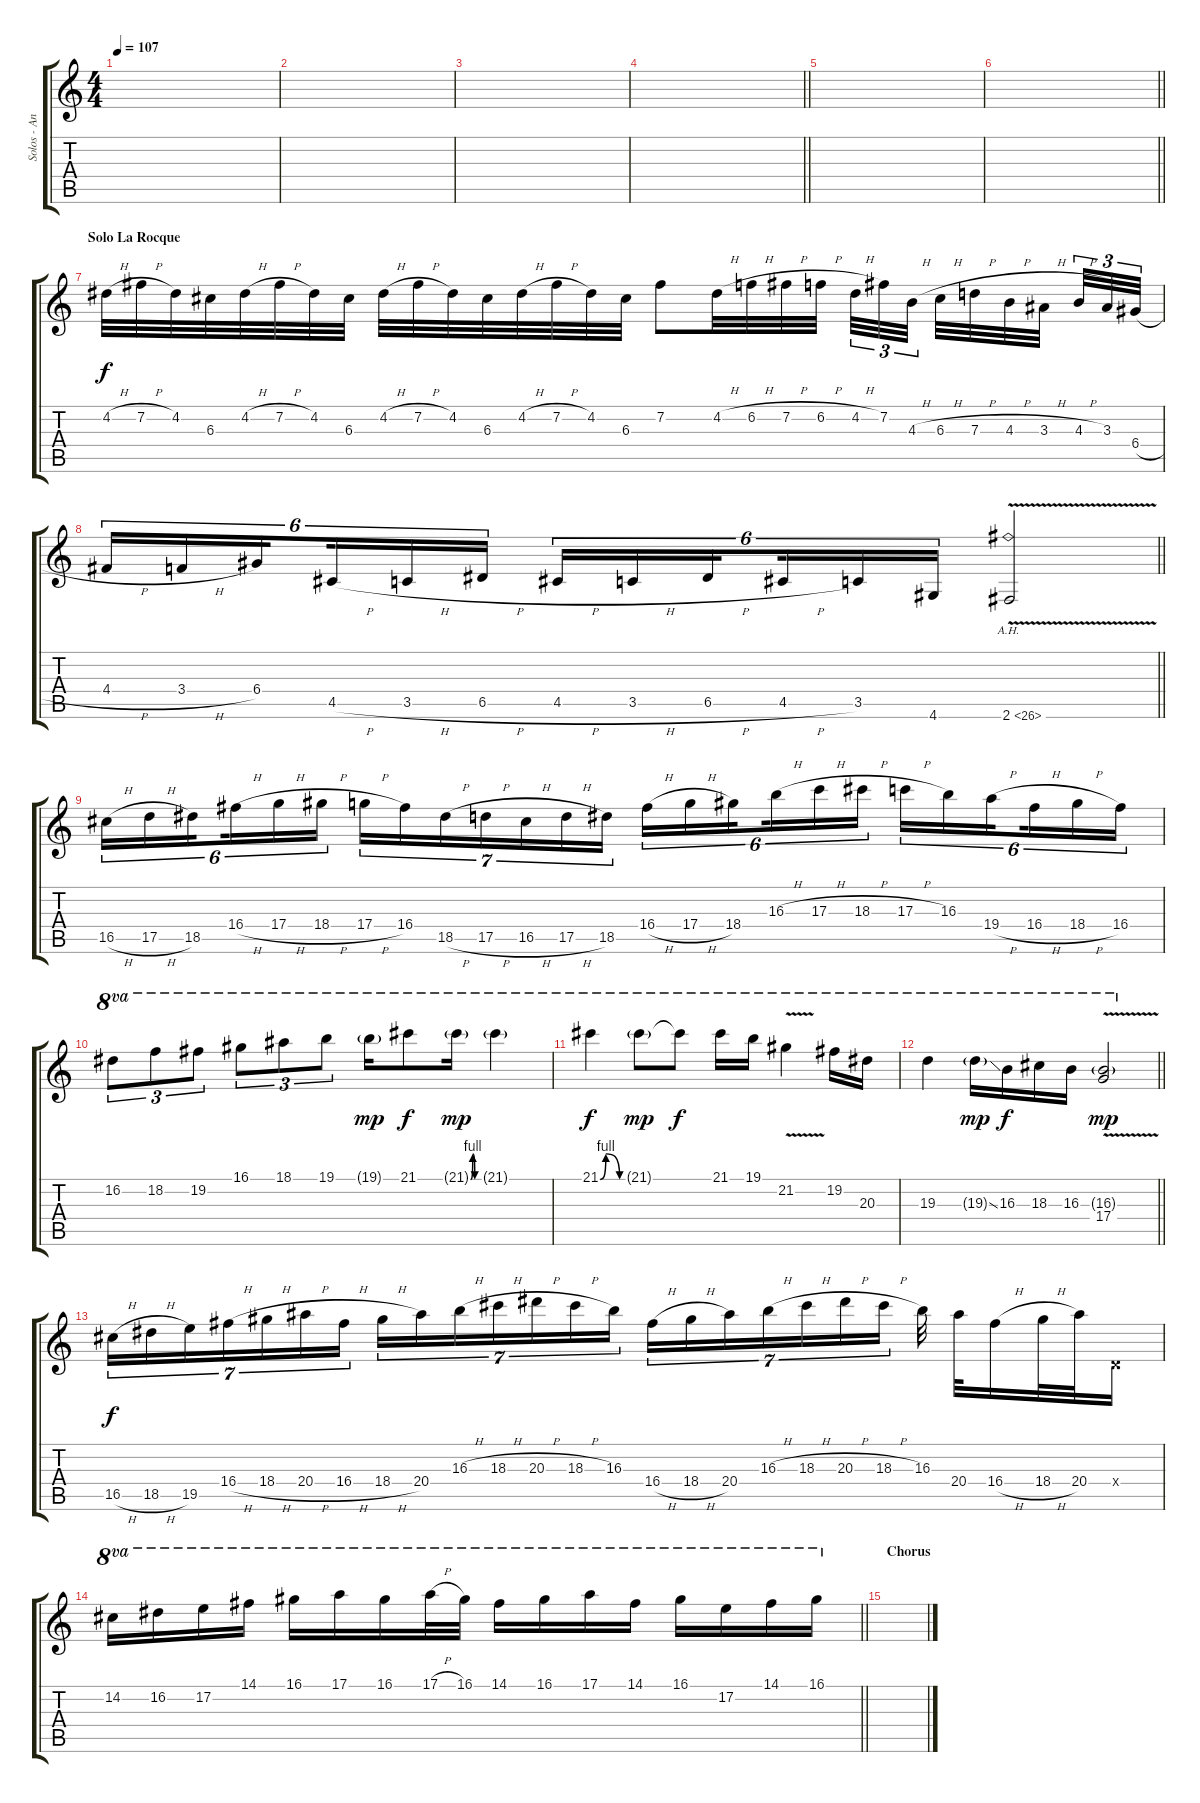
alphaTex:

\track ("Solos - Andy LaRocque" "Solos - An") {instrument distortionguitar}
\staff {score tabs}
\tuning (E4 B3 G3 D3 A2 E2) {hide}
\ts (4 4)
\tempo 107
\clef g2
\ks c
|
|
|
\barLineRight lightlight
|
|
\barLineRight lightlight
|
\section ("" "Solo La Rocque")
4.2{h}.32 7.2{h}.32 4.2.32 6.3.32 4.2{h}.32 7.2{h}.32 4.2.32 6.3.32 4.2{h}.32 7.2{h}.32 4.2.32 6.3.32 4.2{h}.32 7.2{h}.32 4.2.32 6.3.32 7.2.8 4.2{h}.32 6.2{h}.32 7.2{h}.32 6.2{h}.32 4.2{h}.32{tu (3 2)} 7.2.32{tu (3 2)} 4.3{h}.32{tu (3 2) beam splitsecondary} 6.3{h}.32 7.3{h}.32 4.3{h}.32 3.3{h}.32{beam splitsecondary} 4.3{h}.32{tu (3 2)} 3.3.32{tu (3 2)} 6.4{h}.32{tu (3 2)} |
\barLineRight lightlight
4.4{h}.16{tu (6 4)} 3.4{h}.16{tu (6 4)} 6.4.16{tu (6 4) beam splitsecondary} 4.5{h}.16{tu (6 4)} 3.5{h}.16{tu (6 4)} 6.5{h}.16{tu (6 4)} 4.5{h}.16{tu (6 4)} 3.5{h}.16{tu (6 4)} 6.5{h}.16{tu (6 4) beam splitsecondary} 4.5{h}.16{tu (6 4)} 3.5.16{tu (6 4)} 4.6.16{tu (6 4)} 2.6{ah 24 v}.2 |
16.5{h}.16{tu (6 4)} 17.5{h}.16{tu (6 4)} 18.5.16{tu (6 4) beam splitsecondary} 16.4{h}.16{tu (6 4)} 17.4{h}.16{tu (6 4)} 18.4{h}.16{tu (6 4)} 17.4{h}.16{tu (7 4)} 16.4.16{tu (7 4)} 18.5{h}.16{tu (7 4)} 17.5{h}.16{tu (7 4)} 16.5{h}.16{tu (7 4)} 17.5{h}.16{tu (7 4)} 18.5.16{tu (7 4)} 16.4{h}.16{tu (6 4)} 17.4{h}.16{tu (6 4)} 18.4.16{tu (6 4) beam splitsecondary} 16.3{h}.16{tu (6 4)} 17.3{h}.16{tu (6 4)} 18.3{h}.16{tu (6 4)} 17.3{h}.16{tu (6 4)} 16.3.16{tu (6 4)} 19.4{h}.16{tu (6 4) beam splitsecondary} 16.4{h}.16{tu (6 4)} 18.4{h}.16{tu (6 4)} 16.4.16{tu (6 4)} |
16.2.8{tu (3 2) ot 8va} 18.2.8{tu (3 2) ot 8va} 19.2.8{tu (3 2) ot 8va} 16.1.8{tu (3 2) ot 8va} 18.1.8{tu (3 2) ot 8va} 19.1.8{tu (3 2) ot 8va} 19.1{g}.16{ot 8va dy mp} 21.1.8{ot 8va dy f} 21.1{be (custom 0 0 15 4 30 0 60 0) g}.16{ot 8va dy mp} 21.1{g}.4{ot 8va} |
21.1{be (custom 0 0 15 4 52 0 60 0)}.4{ot 8va dy f} 21.1{g}.8{ot 8va dy mp} 21.1{t}.8{ot 8va dy f} 21.1.16{ot 8va} 19.1.16{ot 8va} 21.2{v}.4{ot 8va} 19.2.16{ot 8va} 20.3.16{ot 8va} |
\barLineRight lightlight
19.3.4{ot 8va} 19.3{ss g}.16{ot 8va dy mp} 16.3.16{ot 8va dy f} 18.3.16{ot 8va} 16.3.16{ot 8va} (16.3{v g} 17.4{v}).2{ot 8va dy mp} |
16.5{h}.16{tu (7 4) dy f} 18.5{h}.16{tu (7 4)} 19.5.16{tu (7 4)} 16.4{h}.16{tu (7 4)} 18.4{h}.16{tu (7 4)} 20.4{h}.16{tu (7 4)} 16.4{h}.16{tu (7 4)} 18.4{h}.16{tu (7 4)} 20.4.16{tu (7 4)} 16.3{h}.16{tu (7 4)} 18.3{h}.16{tu (7 4)} 20.3{h}.16{tu (7 4)} 18.3{h}.16{tu (7 4)} 16.3.16{tu (7 4)} 16.4{h}.16{tu (7 4)} 18.4{h}.16{tu (7 4)} 20.4.16{tu (7 4)} 16.3{h}.16{tu (7 4)} 18.3{h}.16{tu (7 4)} 20.3{h}.16{tu (7 4)} 18.3{h}.16{tu (7 4)} 16.3.32 20.4.32 16.4{h}.16 18.4{h}.32 20.4.32 0.4{x}.16 |
\barLineRight lightlight
14.2.16{ot 8va} 16.2.16{ot 8va} 17.2.16{ot 8va} 14.1.16{ot 8va} 16.1.16{ot 8va} 17.1.16{ot 8va} 16.1.16{ot 8va} 17.1{h}.32{ot 8va} 16.1.32{ot 8va} 14.1.16{ot 8va} 16.1.16{ot 8va} 17.1.16{ot 8va} 14.1.16{ot 8va} 16.1.16{ot 8va} 17.2.16{ot 8va} 14.1.16{ot 8va} 16.1.16{ot 8va} |
\section ("" "Chorus")
